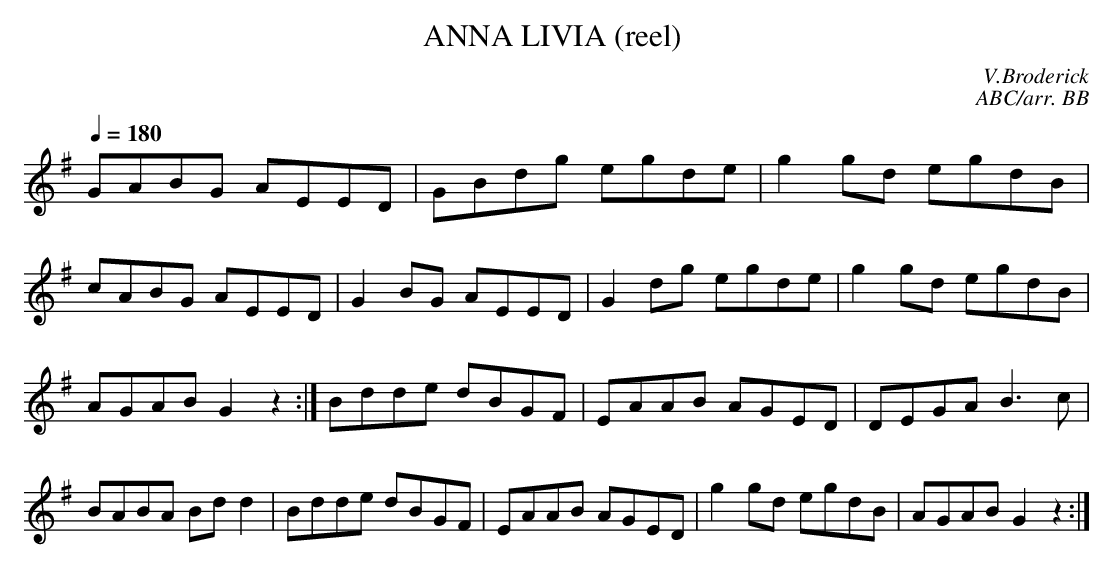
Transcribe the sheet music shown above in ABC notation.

X:1
T:ANNA LIVIA (reel) \
C:V.Broderick\
C:ABC/arr. BB\
M:4/4\
L:1/8\
Q:1/4=180\
K:G\
GABG AEED|GBdg egde|g2gd egdB|cABG AEED|\
G2BG AEED|G2dg egde|g2gd egdB|AGAB G2z2:|\
Bdde dBGF|EAAB AGED|DEGA B3c|BABA Bdd2|\
Bdde dBGF|EAAB AGED|g2gd egdB|AGAB G2z2:|\
\
\
